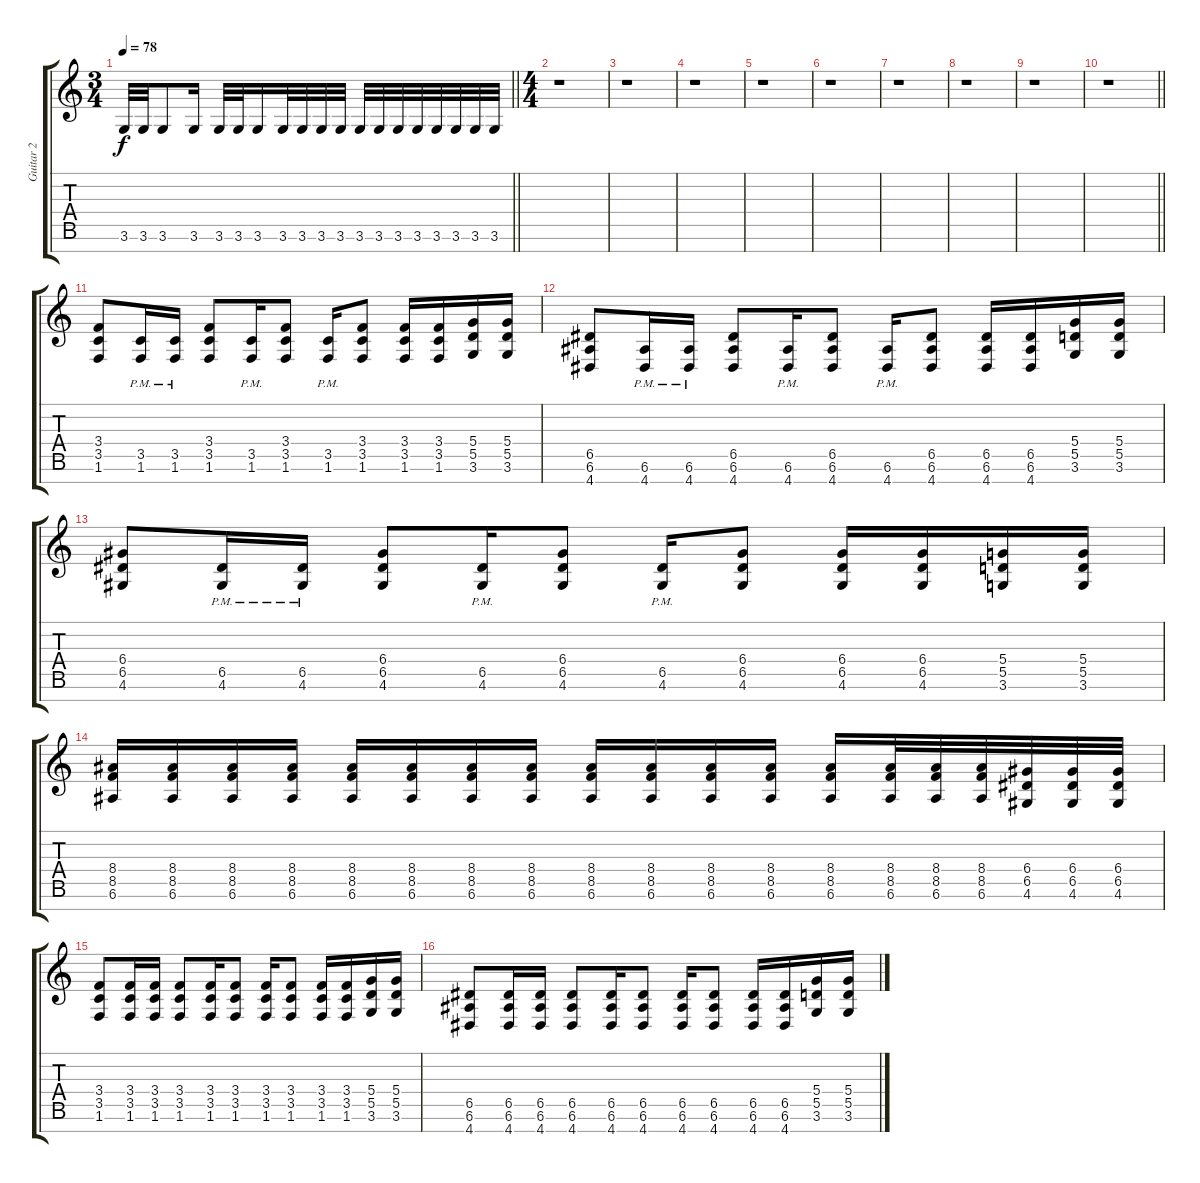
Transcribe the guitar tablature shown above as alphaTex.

\track ("Guitar 2" "Guitar 2") {instrument overdrivenguitar}
\staff {score tabs}
\tuning (E4 B3 G3 D3 A2 E2 B1) {hide}
\ts (3 4)
\tempo 78
\clef g2
\barLineRight lightlight
\ks c
3.6.32{dy f} 3.6.32 3.6.8 3.6.16 3.6.32 3.6.32 3.6.16 3.6.32 3.6.32 3.6.32 3.6.32 3.6.32 3.6.32 3.6.32 3.6.32 3.6.32 3.6.32 3.6.32 3.6.32 |
\ts (4 4)
r.1 |
r.1 |
r.1 |
r.1 |
r.1 |
r.1 |
r.1 |
r.1 |
\barLineRight lightlight
r.1 |
(3.4 3.5 1.6).8 (3.5{pm} 1.6{pm}).16 (3.5{pm} 1.6{pm}).16 (3.4 3.5 1.6).8 (3.5{pm} 1.6{pm}).16 (3.4 3.5 1.6).8 (3.5{pm} 1.6{pm}).16 (3.4 3.5 1.6).8 (3.4 3.5 1.6).16 (3.4 3.5 1.6).16 (5.4 5.5 3.6).16 (5.4 5.5 3.6).16 |
(6.5 6.6 4.7).8 (6.6{pm} 4.7{pm}).16 (6.6{pm} 4.7{pm}).16 (6.5 6.6 4.7).8 (6.6{pm} 4.7{pm}).16 (6.5 6.6 4.7).8 (6.6{pm} 4.7{pm}).16 (6.5 6.6 4.7).8 (6.5 6.6 4.7).16 (6.5 6.6 4.7).16 (5.4 5.5 3.6).16 (5.4 5.5 3.6).16 |
(6.4 6.5 4.6).8 (6.5{pm} 4.6{pm}).16 (6.5{pm} 4.6{pm}).16 (6.4 6.5 4.6).8 (6.5{pm} 4.6{pm}).16 (6.4 6.5 4.6).8 (6.5{pm} 4.6{pm}).16 (6.4 6.5 4.6).8 (6.4 6.5 4.6).16 (6.4 6.5 4.6).16 (5.4 5.5 3.6).16 (5.4 5.5 3.6).16 |
(8.4 8.5 6.6).16 (8.4 8.5 6.6).16 (8.4 8.5 6.6).16 (8.4 8.5 6.6).16 (8.4 8.5 6.6).16 (8.4 8.5 6.6).16 (8.4 8.5 6.6).16 (8.4 8.5 6.6).16 (8.4 8.5 6.6).16 (8.4 8.5 6.6).16 (8.4 8.5 6.6).16 (8.4 8.5 6.6).16 (8.4 8.5 6.6).16 (8.4 8.5 6.6).32 (8.4 8.5 6.6).32 (8.4 8.5 6.6).32 (6.4 6.5 4.6).32 (6.4 6.5 4.6).32 (6.4 6.5 4.6).32 |
(3.4 3.5 1.6).8 (3.4 3.5 1.6).16 (3.4 3.5 1.6).16 (3.4 3.5 1.6).8 (3.4 3.5 1.6).16 (3.4 3.5 1.6).8 (3.4 3.5 1.6).16 (3.4 3.5 1.6).8 (3.4 3.5 1.6).16 (3.4 3.5 1.6).16 (5.4 5.5 3.6).16 (5.4 5.5 3.6).16 |
(6.5 6.6 4.7).8 (6.5 6.6 4.7).16 (6.5 6.6 4.7).16 (6.5 6.6 4.7).8 (6.5 6.6 4.7).16 (6.5 6.6 4.7).8 (6.5 6.6 4.7).16 (6.5 6.6 4.7).8 (6.5 6.6 4.7).16 (6.5 6.6 4.7).16 (5.4 5.5 3.6).16 (5.4 5.5 3.6).16
